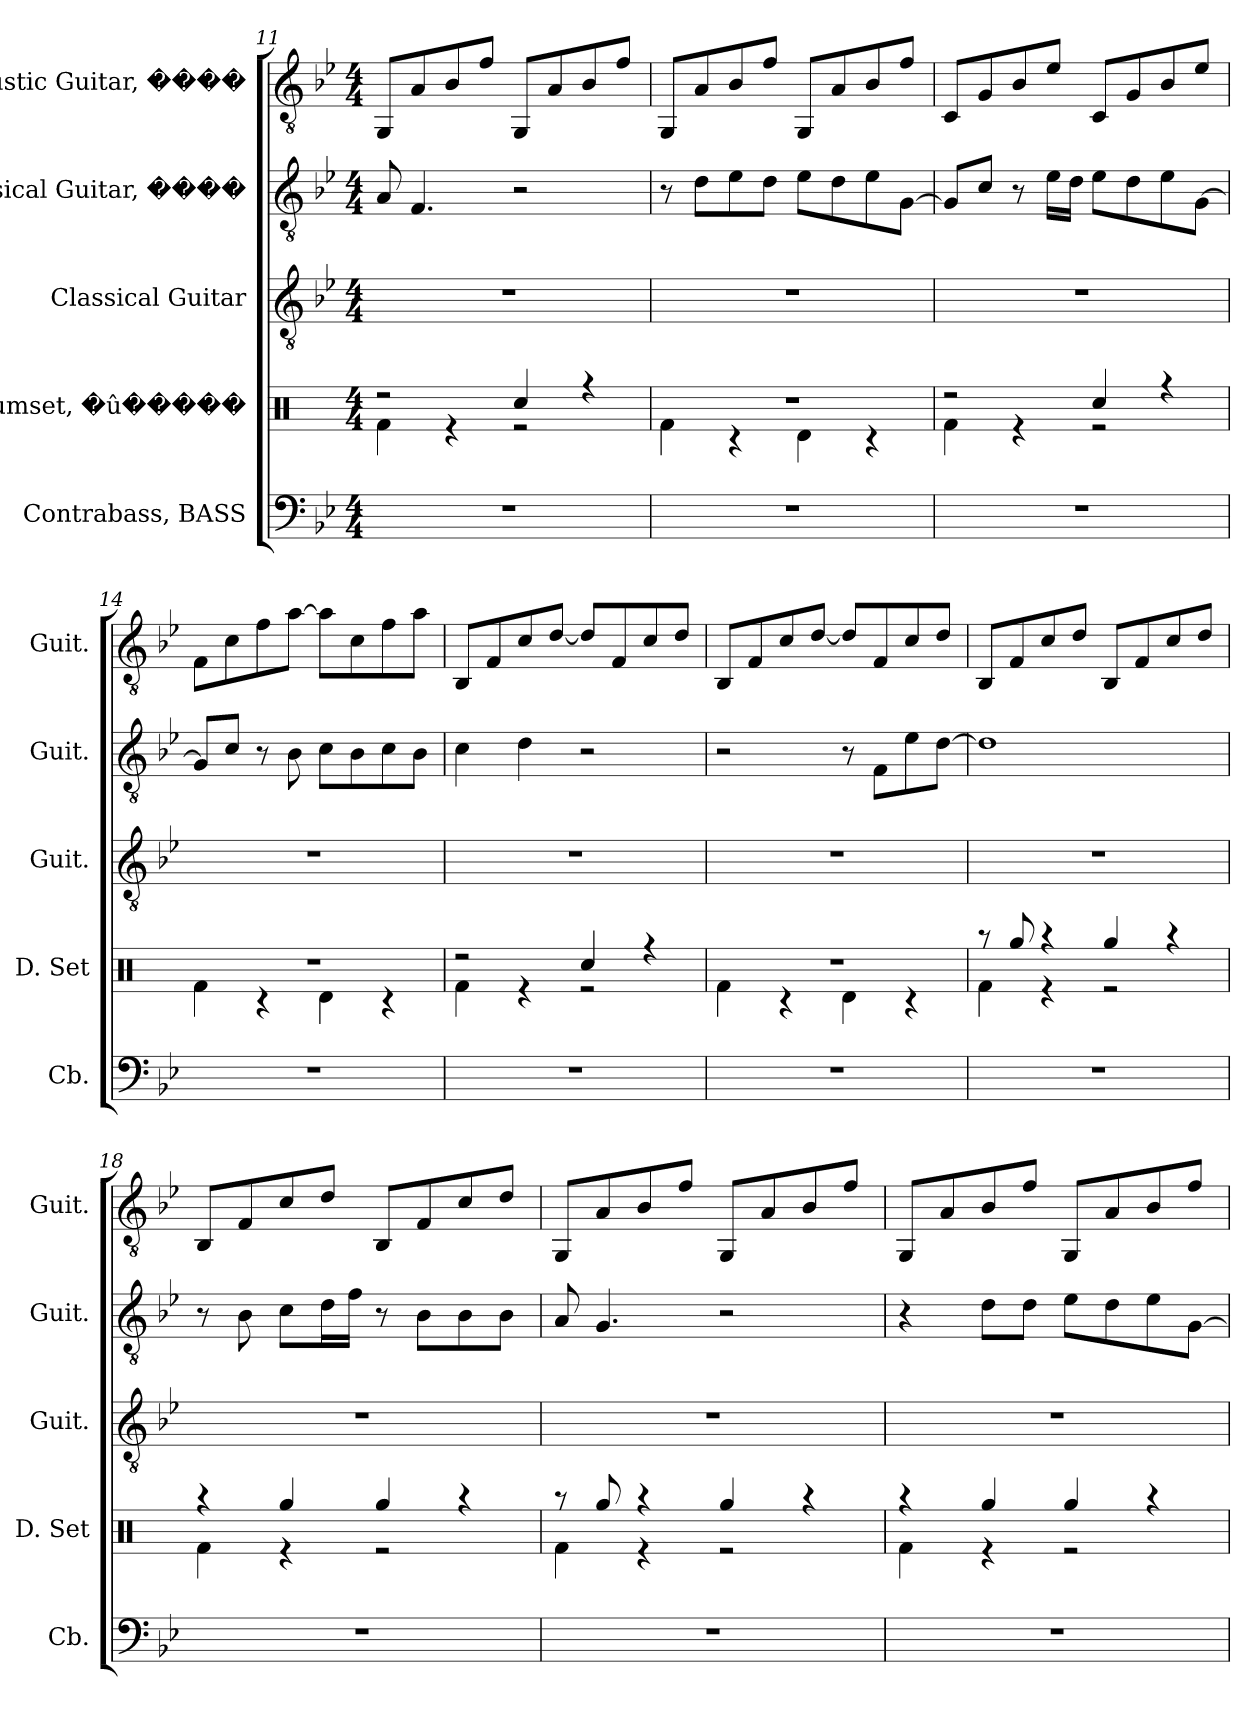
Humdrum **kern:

**kern	**kern	**kern	**kern	**kern
*part5	*part4	*part3	*part2	*part1
*staff5	*staff4	*staff3	*staff2	*staff1
*I"Contrabass, BASS	*I"Drumset, �û�����	*I"Classical Guitar	*I"Classical Guitar, ����	*I"Acoustic Guitar, ����
*I'Cb.	*I'D. Set	*I'Guit.	*I'Guit.	*I'Guit.
*clefF4	*clefX	*clefGv2	*clefGv2	*clefGv2
*ITrd7c12	*	*	*	*
*k[b-e-]	*k[]	*k[b-e-]	*k[b-e-]	*k[b-e-]
*M4/4	*M4/4	*M4/4	*M4/4	*M4/4
=11	=11	=11	=11	=11
*	*^	*	*	*
1r	2r	4Rf\	1r	8A/	8GG/L
.	.	.	.	4.F/	8A/
.	.	4r	.	.	8B-/
.	.	.	.	.	8f/J
.	4Rcc/	2r	.	2r	8GG/L
.	.	.	.	.	8A/
.	4r	.	.	.	8B-/
.	.	.	.	.	8f/J
=12	=12	=12	=12	=12	=12
1r	1r	4Rf\	1r	8r	8GG/L
.	.	.	.	8d\L	8A/
.	.	4r	.	8e-\	8B-/
.	.	.	.	8d\J	8f/J
.	.	4Rd\	.	8e-\L	8GG/L
.	.	.	.	8d\	8A/
.	.	4r	.	8e-\	8B-/
.	.	.	.	[8G\J	8f/J
!!LO:LB:g=z
=13	=13	=13	=13	=13	=13
1r	2r	4Rf\	1r	8G/L]	8C/L
.	.	.	.	8c/J	8G/
.	.	4r	.	8r	8B-/
.	.	.	.	16e-\LL	8e-/J
.	.	.	.	16d\JJ	.
.	4Rcc/	2r	.	8e-\L	8C/L
.	.	.	.	8d\	8G/
.	4r	.	.	8e-\	8B-/
.	.	.	.	[8G\J	8e-/J
=14	=14	=14	=14	=14	=14
1r	1r	4Rf\	1r	8G/L]	8F\L
.	.	.	.	8c/J	8c\
.	.	4r	.	8r	8f\
.	.	.	.	8B-\	[8a\J
.	.	4Rd\	.	8c\L	8a\L]
.	.	.	.	8B-\	8c\
.	.	4r	.	8c\	8f\
.	.	.	.	8B-\J	8a\J
=15	=15	=15	=15	=15	=15
1r	2r	4Rf\	1r	4c\	8BB-/L
.	.	.	.	.	8F/
.	.	4r	.	4d\	8c/
.	.	.	.	.	[8d/J
.	4Rcc/	2r	.	2r	8d/L]
.	.	.	.	.	8F/
.	4r	.	.	.	8c/
.	.	.	.	.	8d/J
=16	=16	=16	=16	=16	=16
1r	1r	4Rf\	1r	2r	8BB-/L
.	.	.	.	.	8F/
.	.	4r	.	.	8c/
.	.	.	.	.	[8d/J
.	.	4Rd\	.	8r	8d/L]
.	.	.	.	8F\L	8F/
.	.	4r	.	8e-\	8c/
.	.	.	.	[8d\J	8d/J
!!LO:PB:g=z
=17	=17	=17	=17	=17	=17
1r	8r	4Rf\	1r	1d]	8BB-/L
.	8Rgg/	.	.	.	8F/
.	4r	4r	.	.	8c/
.	.	.	.	.	8d/J
.	4Rgg/	2r	.	.	8BB-/L
.	.	.	.	.	8F/
.	4r	.	.	.	8c/
.	.	.	.	.	8d/J
=18	=18	=18	=18	=18	=18
1r	4r	4Rf\	1r	8r	8BB-/L
.	.	.	.	8B-\	8F/
.	4Rgg/	4r	.	8c\L	8c/
.	.	.	.	16d\L	8d/J
.	.	.	.	16f\JJ	.
.	4Rgg/	2r	.	8r	8BB-/L
.	.	.	.	8B-\L	8F/
.	4r	.	.	8B-\	8c/
.	.	.	.	8B-\J	8d/J
=19	=19	=19	=19	=19	=19
1r	8r	4Rf\	1r	8A/	8GG/L
.	8Rgg/	.	.	4.G/	8A/
.	4r	4r	.	.	8B-/
.	.	.	.	.	8f/J
.	4Rgg/	2r	.	2r	8GG/L
.	.	.	.	.	8A/
.	4r	.	.	.	8B-/
.	.	.	.	.	8f/J
=20	=20	=20	=20	=20	=20
1r	4r	4Rf\	1r	4r	8GG/L
.	.	.	.	.	8A/
.	4Rgg/	4r	.	8d\L	8B-/
.	.	.	.	8d\J	8f/J
.	4Rgg/	2r	.	8e-\L	8GG/L
.	.	.	.	8d\	8A/
.	4r	.	.	8e-\	8B-/
.	.	.	.	[8G\J	8f/J
*	*v	*v	*	*	*
=	=	=	=	=
*-	*-	*-	*-	*-
